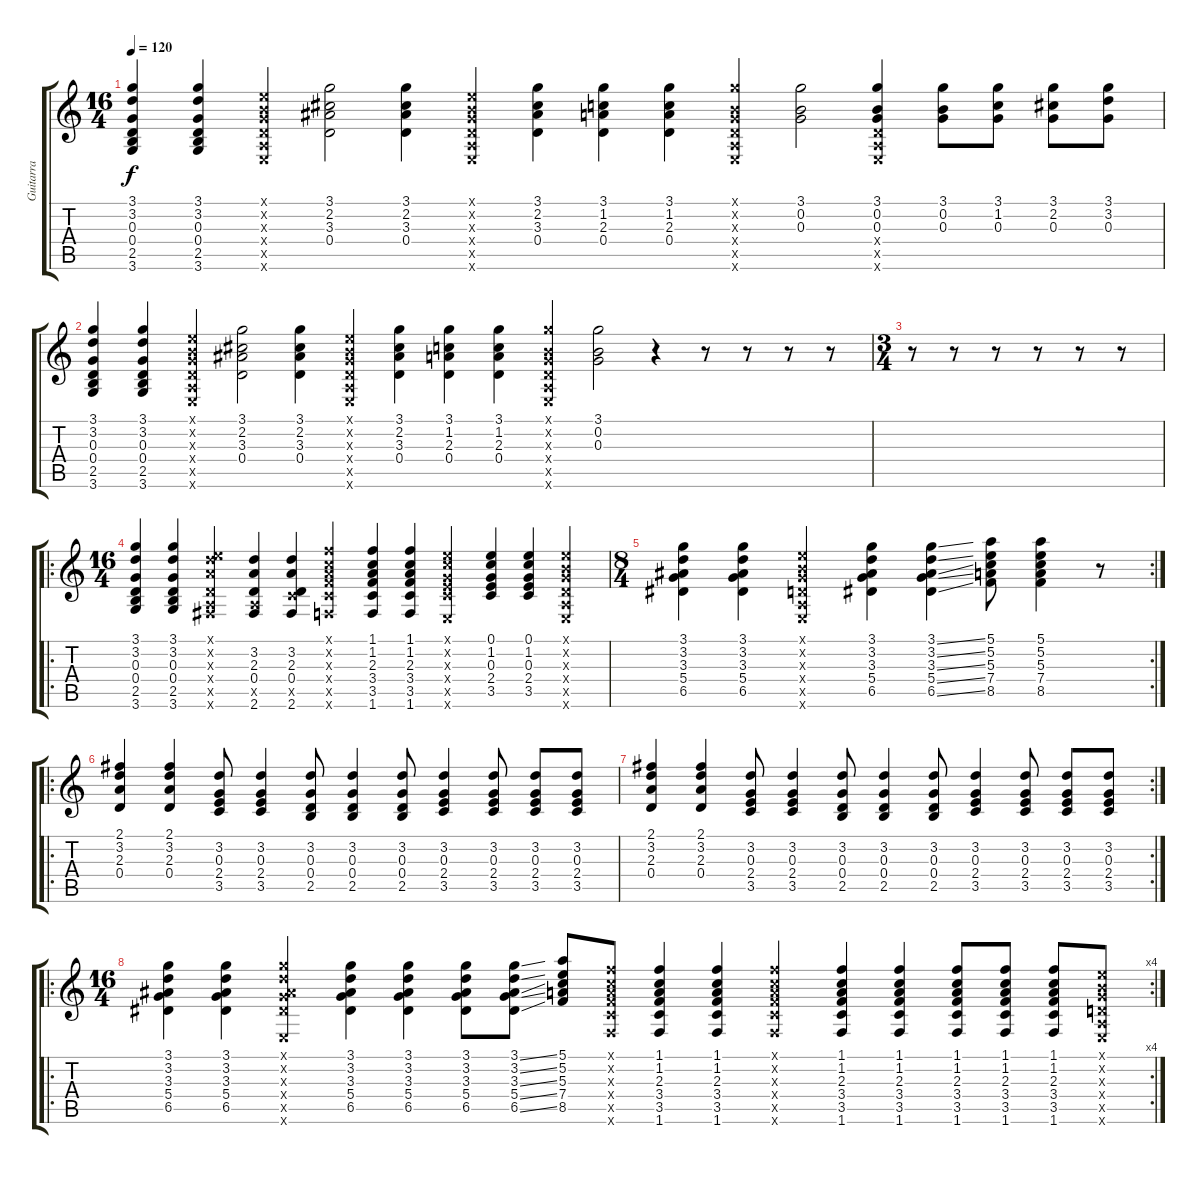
\track ("Guitarra" "Guitarra") {instrument distortionguitar}
\staff {score tabs}
\tuning (E4 B3 G3 D3 A2 E2) {hide}
\ts (16 4)
\tempo 120
\clef g2
\ks c
(3.1 3.2 0.3 0.4 2.5 3.6).4{dy f} (3.1 3.2 0.3 0.4 2.5 3.6).4 (0.1{x} 0.2{x} 0.3{x} 0.4{x} 0.5{x} 0.6{x}).4 (3.1 2.2 3.3 0.4).2 (3.1 2.2 3.3 0.4).4 (0.1{x} 0.2{x} 0.3{x} 0.4{x} 0.5{x} 0.6{x}).4 (3.1 2.2 3.3 0.4).4 (3.1 1.2 2.3 0.4).4 (3.1 1.2 2.3 0.4).4 (3.1{x} 0.2{x} 0.3{x} 0.4{x} 0.5{x} 0.6{x}).4 (3.1 0.2 0.3).2 (3.1 0.2 0.3 0.4{x} 0.5{x} 0.6{x}).4 (3.1 0.2 0.3).8 (3.1 1.2 0.3).8 (3.1 2.2 0.3).8 (3.1 3.2 0.3).8 |
(3.1 3.2 0.3 0.4 2.5 3.6).4 (3.1 3.2 0.3 0.4 2.5 3.6).4 (0.1{x} 0.2{x} 0.3{x} 0.4{x} 0.5{x} 0.6{x}).4 (3.1 2.2 3.3 0.4).2 (3.1 2.2 3.3 0.4).4 (0.1{x} 0.2{x} 0.3{x} 0.4{x} 0.5{x} 0.6{x}).4 (3.1 2.2 3.3 0.4).4 (3.1 1.2 2.3 0.4).4 (3.1 1.2 2.3 0.4).4 (3.1{x} 0.2{x} 0.3{x} 0.4{x} 0.5{x} 0.6{x}).4 (3.1 0.2 0.3).2 r.4 r.8 r.8 r.8 r.8 |
\ts (3 4)
r.8 r.8 r.8 r.8 r.8 r.8 |
\ro
\ts (16 4)
(3.1 3.2 0.3 0.4 2.5 3.6).4 (3.1 3.2 0.3 0.4 2.5 3.6).4 (0.1{x} 3.2{x} 2.3{x} 0.4{x} 0.5{x} 2.6{x}).2 (3.2 2.3 0.4 0.5{x} 2.6).4 (3.2 2.3 0.4 3.5{x} 2.6).4 (1.1{x} 1.2{x} 2.3{x} 3.4{x} 3.5{x} 1.6{x}).2 (1.1 1.2 2.3 3.4 3.5 1.6).4 (1.1 1.2 2.3 3.4 3.5 1.6).4 (0.1{x} 1.2{x} 0.3{x} 2.4{x} 3.5{x} 0.6{x}).2 (0.1 1.2 0.3 2.4 3.5).4 (0.1 1.2 0.3 2.4 3.5).4 (0.1{x} 0.2{x} 0.3{x} 0.4{x} 0.5{x} 0.6{x}).2 |
\rc 2
\ts (8 4)
(3.1 3.2 3.3 5.4 6.5).4 (3.1 3.2 3.3 5.4 6.5).4 (0.1{x} 0.2{x} 0.3{x} 0.4{x} 0.5{x} 0.6{x}).2 (3.1 3.2 3.3 5.4 6.5).4 (3.1{ss} 3.2{ss} 3.3{ss} 5.4{ss} 6.5{ss}).4 (5.1 5.2 5.3 7.4 8.5).8 (5.1 5.2 5.3 7.4 8.5).4 r.8 |
\ro
(2.1 3.2 2.3 0.4).4 (2.1 3.2 2.3 0.4).4 (3.2 0.3 2.4 3.5).8 (3.2 0.3 2.4 3.5).4 (3.2 0.3 0.4 2.5).8 (3.2 0.3 0.4 2.5).4 (3.2 0.3 0.4 2.5).8 (3.2 0.3 2.4 3.5).4 (3.2 0.3 2.4 3.5).8 (3.2 0.3 2.4 3.5).8 (3.2 0.3 2.4 3.5).8 |
\rc 2
(2.1 3.2 2.3 0.4).4 (2.1 3.2 2.3 0.4).4 (3.2 0.3 2.4 3.5).8 (3.2 0.3 2.4 3.5).4 (3.2 0.3 0.4 2.5).8 (3.2 0.3 0.4 2.5).4 (3.2 0.3 0.4 2.5).8 (3.2 0.3 2.4 3.5).4 (3.2 0.3 2.4 3.5).8 (3.2 0.3 2.4 3.5).8 (3.2 0.3 2.4 3.5).8 |
\ro
\rc 4
\ts (16 4)
(3.1 3.2 3.3 5.4 6.5).4 (3.1 3.2 3.3 5.4 6.5).4 (3.1{x} 3.2{x} 3.3{x} 5.4{x} 6.5{x} 0.6{x}).2 (3.1 3.2 3.3 5.4 6.5).4 (3.1 3.2 3.3 5.4 6.5).4 (3.1 3.2 3.3 5.4 6.5).8 (3.1{ss} 3.2{ss} 3.3{ss} 5.4{ss} 6.5{ss}).8 (5.1 5.2 5.3 7.4 8.5).8 (1.1{x} 1.2{x} 2.3{x} 3.4{x} 3.5{x} 1.6{x}).8 (1.1 1.2 2.3 3.4 3.5 1.6).4 (1.1 1.2 2.3 3.4 3.5 1.6).4 (1.1{x} 1.2{x} 2.3{x} 3.4{x} 3.5{x} 1.6{x}).2 (1.1 1.2 2.3 3.4 3.5 1.6).4 (1.1 1.2 2.3 3.4 3.5 1.6).4 (1.1 1.2 2.3 3.4 3.5 1.6).8 (1.1 1.2 2.3 3.4 3.5 1.6).8 (1.1 1.2 2.3 3.4 3.5 1.6).8 (0.1{x} 0.2{x} 0.3{x} 0.4{x} 0.5{x} 0.6{x}).8
